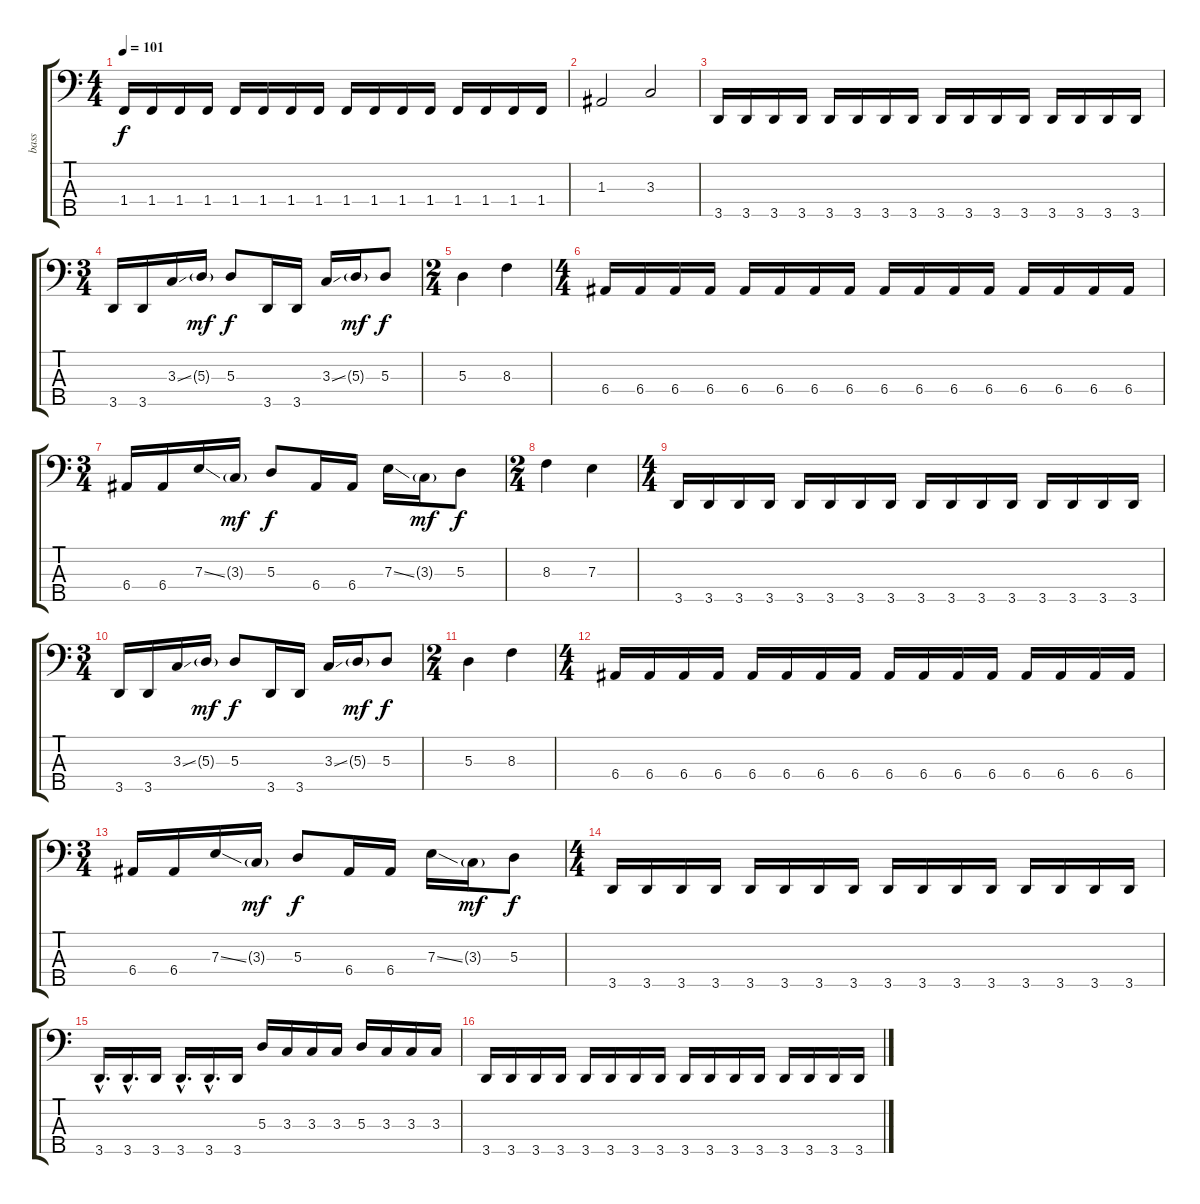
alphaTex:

\track ("bass" "bass") {instrument electricbassfinger}
\staff {score tabs}
\tuning (G2 D2 A1 E1 B0) {hide}
\ts (4 4)
\tempo 101
\clef f4
\ks c
1.4.16{dy f} 1.4.16 1.4.16 1.4.16 1.4.16 1.4.16 1.4.16 1.4.16 1.4.16 1.4.16 1.4.16 1.4.16 1.4.16 1.4.16 1.4.16 1.4.16 |
1.3.2 3.3.2 |
3.5.16 3.5.16 3.5.16 3.5.16 3.5.16 3.5.16 3.5.16 3.5.16 3.5.16 3.5.16 3.5.16 3.5.16 3.5.16 3.5.16 3.5.16 3.5.16 |
\ts (3 4)
3.5.16 3.5.16 3.3{ss}.16 5.3{g}.16{dy mf} 5.3.8{dy f} 3.5.16 3.5.16 3.3{ss}.16 5.3{g}.16{dy mf} 5.3.8{dy f} |
\ts (2 4)
5.3.4 8.3.4 |
\ts (4 4)
6.4.16 6.4.16 6.4.16 6.4.16 6.4.16 6.4.16 6.4.16 6.4.16 6.4.16 6.4.16 6.4.16 6.4.16 6.4.16 6.4.16 6.4.16 6.4.16 |
\ts (3 4)
6.4.16 6.4.16 7.3{ss}.16 3.3{g}.16{dy mf} 5.3.8{dy f} 6.4.16 6.4.16 7.3{ss}.16 3.3{g}.16{dy mf} 5.3.8{dy f} |
\ts (2 4)
8.3.4 7.3.4 |
\ts (4 4)
3.5.16 3.5.16 3.5.16 3.5.16 3.5.16 3.5.16 3.5.16 3.5.16 3.5.16 3.5.16 3.5.16 3.5.16 3.5.16 3.5.16 3.5.16 3.5.16 |
\ts (3 4)
3.5.16 3.5.16 3.3{ss}.16 5.3{g}.16{dy mf} 5.3.8{dy f} 3.5.16 3.5.16 3.3{ss}.16 5.3{g}.16{dy mf} 5.3.8{dy f} |
\ts (2 4)
5.3.4 8.3.4 |
\ts (4 4)
6.4.16 6.4.16 6.4.16 6.4.16 6.4.16 6.4.16 6.4.16 6.4.16 6.4.16 6.4.16 6.4.16 6.4.16 6.4.16 6.4.16 6.4.16 6.4.16 |
\ts (3 4)
6.4.16 6.4.16 7.3{ss}.16 3.3{g}.16{dy mf} 5.3.8{dy f} 6.4.16 6.4.16 7.3{ss}.16 3.3{g}.16{dy mf} 5.3.8{dy f} |
\ts (4 4)
3.5.16 3.5.16 3.5.16 3.5.16 3.5.16 3.5.16 3.5.16 3.5.16 3.5.16 3.5.16 3.5.16 3.5.16 3.5.16 3.5.16 3.5.16 3.5.16 |
3.5{hac}.16{d} 3.5{hac}.16{d} 3.5.16 3.5{hac}.16{d} 3.5{hac}.16{d} 3.5.16 5.3.16 3.3.16 3.3.16 3.3.16 5.3.16 3.3.16 3.3.16 3.3.16 |
3.5.16 3.5.16 3.5.16 3.5.16 3.5.16 3.5.16 3.5.16 3.5.16 3.5.16 3.5.16 3.5.16 3.5.16 3.5.16 3.5.16 3.5.16 3.5.16
